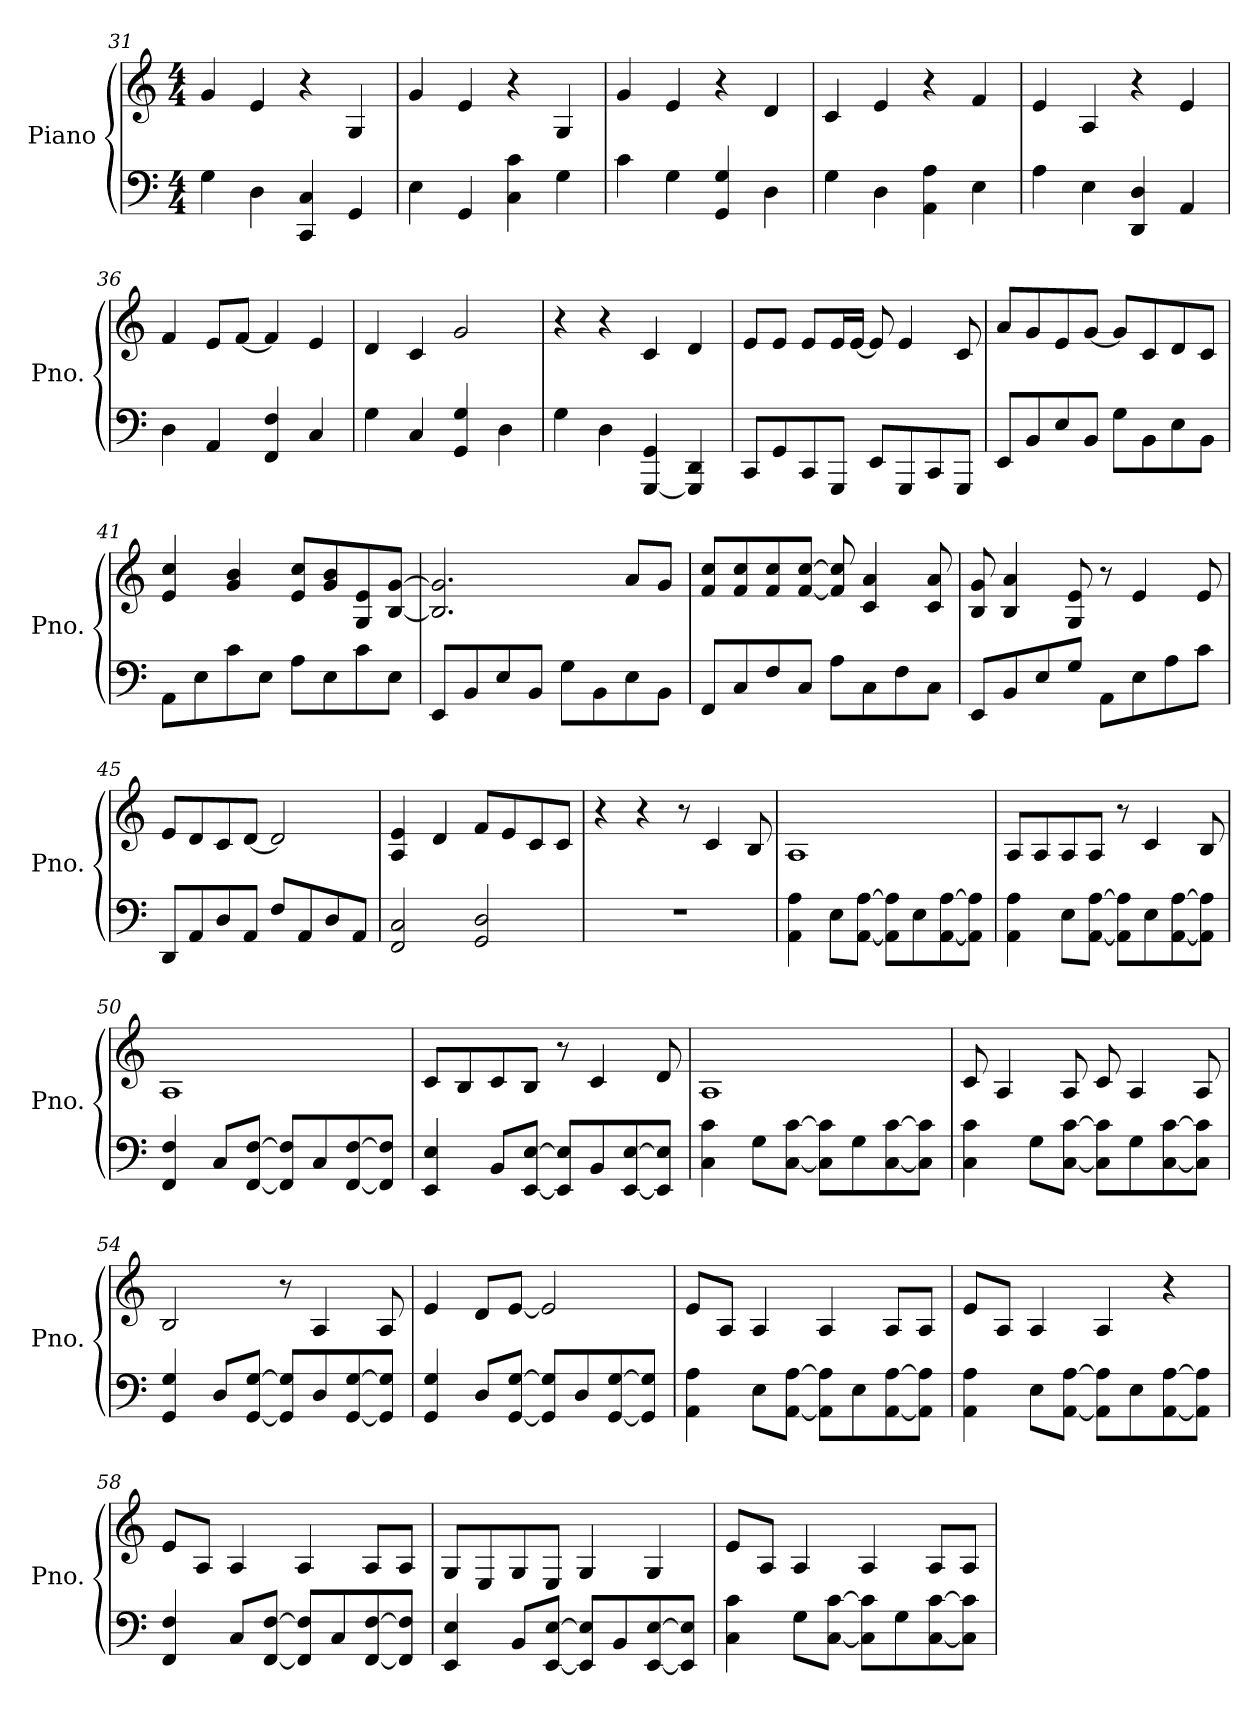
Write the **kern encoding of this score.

**kern	**kern
*part1	*part1
*staff2	*staff1
*I"Piano	*
*I'Pno.	*
*clefF4	*clefG2
*k[]	*k[]
*M4/4	*M4/4
=31	=31
4G\	4g/
4D\	4e/
4CC/ 4C/	4r
4GG/	4G/
=32	=32
4E\	4g/
4GG/	4e/
4C\ 4c\	4r
4G\	4G/
=33	=33
4c\	4g/
4G\	4e/
4GG/ 4G/	4r
4D\	4d/
=34	=34
4G\	4c/
4D\	4e/
4AA\ 4A\	4r
4E\	4f/
=35	=35
4A\	4e/
4E\	4A/
4DD/ 4D/	4r
4AA/	4e/
=36	=36
4D\	4f/
4AA/	8e/L
.	[8f/J
4FF/ 4F/	4f/]
4C/	4e/
=37	=37
4G\	4d/
4C/	4c/
4GG/ 4G/	2g/
4D\	.
!!LO:LB:g=z
=38	=38
*k[]	*k[]
4G\	4r
4D\	4r
[4GGG/ 4GG/	4c/
4GGG/] 4DD/	4d/
=39	=39
8CC/L	8e/L
8GG/	8e/J
8CC/	8e/L
8GGG/J	16e/L
.	[16e/JJ
8EE/L	8e/]
8GGG/	4e/
8CC/	.
8GGG/J	8c/
=40	=40
8EE/L	8a/L
8BB/	8g/
8E/	8e/
8BB/J	[8g/J
8G\L	8g/L]
8BB\	8c/
8E\	8d/
8BB\J	8c/J
=41	=41
8AA\L	4e/ 4cc/
8E\	.
8c\	4g/ 4b/
8E\J	.
8A\L	8e/ 8cc/L
8E\	8g/ 8b/
8c\	8G/ 8e/
8E\J	[8B/ [8g/J
=42	=42
8EE/L	2.B/] 2.g/]
8BB/	.
8E/	.
8BB/J	.
8G\L	.
8BB\	.
8E\	8a/L
8BB\J	8g/J
!!LO:LB:g=z
=43	=43
8FF/L	8f/ 8cc/L
8C/	8f/ 8cc/
8F/	8f/ 8cc/
8C/J	[8f/ [8cc/J
8A\L	8f/] 8cc/]
8C\	4c/ 4a/
8F\	.
8C\J	8c/ 8a/
=44	=44
8EE/L	8B/ 8g/
8BB/	4B/ 4a/
8E/	.
8G/J	8G/ 8e/
8AA\L	8r
8E\	4e/
8A\	.
8c\J	8e/
=45	=45
8DD/L	8e/L
8AA/	8d/
8D/	8c/
8AA/J	[8d/J
8F/L	2d/]
8AA/	.
8D/	.
8AA/J	.
=46	=46
2FF/ 2C/	4A/ 4e/
.	4d/
2GG/ 2D/	8f/L
.	8e/
.	8c/
.	8c/J
=47	=47
*k[]	*k[]
1r	4r
.	4r
.	8r
.	4c/
.	8B/
!!LO:LB:g=z
=48	=48
4AA\ 4A\	1A
8E\L	.
[8AA\ [8A\J	.
8AA\] 8A\]L	.
8E\	.
[8AA\ [8A\	.
8AA\] 8A\]J	.
=49	=49
4AA\ 4A\	8A/L
.	8A/
8E\L	8A/
[8AA\ [8A\J	8A/J
8AA\] 8A\]L	8r
8E\	4c/
[8AA\ [8A\	.
8AA\] 8A\]J	8B/
=50	=50
4FF/ 4F/	1A
8C/L	.
[8FF/ [8F/J	.
8FF/] 8F/]L	.
8C/	.
[8FF/ [8F/	.
8FF/] 8F/]J	.
=51	=51
4EE/ 4E/	8c/L
.	8B/
8BB/L	8c/
[8EE/ [8E/J	8B/J
8EE/] 8E/]L	8r
8BB/	4c/
[8EE/ [8E/	.
8EE/] 8E/]J	8d/
!!LO:LB:g=z
=52	=52
4C\ 4c\	1A
8G\L	.
[8C\ [8c\J	.
8C\] 8c\]L	.
8G\	.
[8C\ [8c\	.
8C\] 8c\]J	.
=53	=53
4C\ 4c\	8c/
.	4A/
8G\L	.
[8C\ [8c\J	8A/
8C\] 8c\]L	8c/
8G\	4A/
[8C\ [8c\	.
8C\] 8c\]J	8A/
=54	=54
4GG/ 4G/	2B/
8D/L	.
[8GG/ [8G/J	.
8GG/] 8G/]L	8r
8D/	4A/
[8GG/ [8G/	.
8GG/] 8G/]J	8A/
=55	=55
4GG/ 4G/	4e/
8D/L	8d/L
[8GG/ [8G/J	[8e/J
8GG/] 8G/]L	2e/]
8D/	.
[8GG/ [8G/	.
8GG/] 8G/]J	.
!!LO:PB:g=z
=56	=56
4AA\ 4A\	8e/L
.	8A/J
8E\L	4A/
[8AA\ [8A\J	.
8AA\] 8A\]L	4A/
8E\	.
[8AA\ [8A\	8A/L
8AA\] 8A\]J	8A/J
=57	=57
4AA\ 4A\	8e/L
.	8A/J
8E\L	4A/
[8AA\ [8A\J	.
8AA\] 8A\]L	4A/
8E\	.
[8AA\ [8A\	4r
8AA\] 8A\]J	.
=58	=58
4FF/ 4F/	8e/L
.	8A/J
8C/L	4A/
[8FF/ [8F/J	.
8FF/] 8F/]L	4A/
8C/	.
[8FF/ [8F/	8A/L
8FF/] 8F/]J	8A/J
=59	=59
4EE/ 4E/	8G/L
.	8E/
8BB/L	8G/
[8EE/ [8E/J	8E/J
8EE/] 8E/]L	4G/
8BB/	.
[8EE/ [8E/	4G/
8EE/] 8E/]J	.
!!LO:LB:g=z
=60	=60
4C\ 4c\	8e/L
.	8A/J
8G\L	4A/
[8C\ [8c\J	.
8C\] 8c\]L	4A/
8G\	.
[8C\ [8c\	8A/L
8C\] 8c\]J	8A/J
=	=
*-	*-
